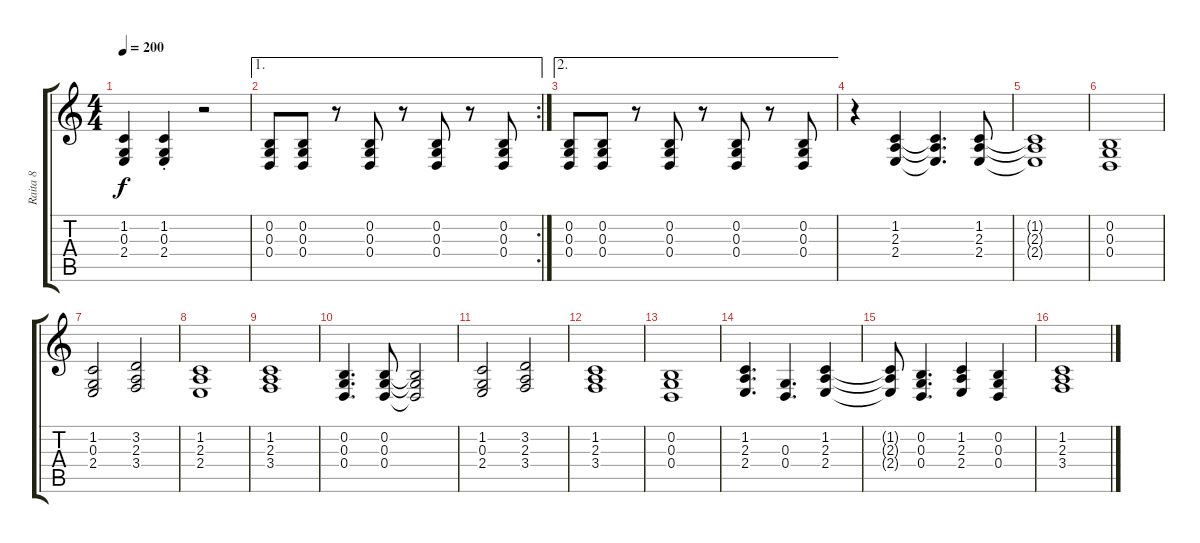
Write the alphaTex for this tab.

\track ("Raita 8" "Raita 8") {instrument pad3polysynth}
\staff {score tabs}
\tuning (E4 B3 G3 D3 A2 E2) {hide}
\ts (4 4)
\tempo 200
\clef g2
\ks c
(1.2 0.3 2.4).4{dy f} (1.2{st} 0.3{st} 2.4{st}).4 r.2 |
\ae 1
\rc 2
(0.2 0.3 0.4).8 (0.2 0.3 0.4).8 r.8 (0.2 0.3 0.4).8 r.8 (0.2 0.3 0.4).8 r.8 (0.2 0.3 0.4).8 |
\ae 2
(0.2 0.3 0.4).8 (0.2 0.3 0.4).8 r.8 (0.2 0.3 0.4).8 r.8 (0.2 0.3 0.4).8 r.8 (0.2 0.3 0.4).8 |
r.4 (1.2 2.3 2.4).4 (1.2{t} 2.3{t} 2.4{t}).4{d} (1.2 2.3 2.4).8 |
(1.2{t} 2.3{t} 2.4{t}).1 |
(0.2 0.3 0.4).1 |
(1.2 0.3 2.4).2 (3.2 2.3 3.4).2 |
(1.2 2.3 2.4).1 |
(1.2 2.3 3.4).1 |
(0.2 0.3 0.4).4{d} (0.2 0.3 0.4).8 (0.2{t} 0.3{t} 0.4{t}).2 |
(1.2 0.3 2.4).2 (3.2 2.3 3.4).2 |
(1.2 2.3 3.4).1 |
(0.2 0.3 0.4).1 |
(1.2 2.3 2.4).4{d} (0.3 0.4).4{d} (1.2 2.3 2.4).4 |
(1.2{t} 2.3{t} 2.4{t}).8 (0.2 0.3 0.4).4{d} (1.2 2.3 2.4).4 (0.2 0.3 0.4).4 |
(1.2 2.3 3.4).1
